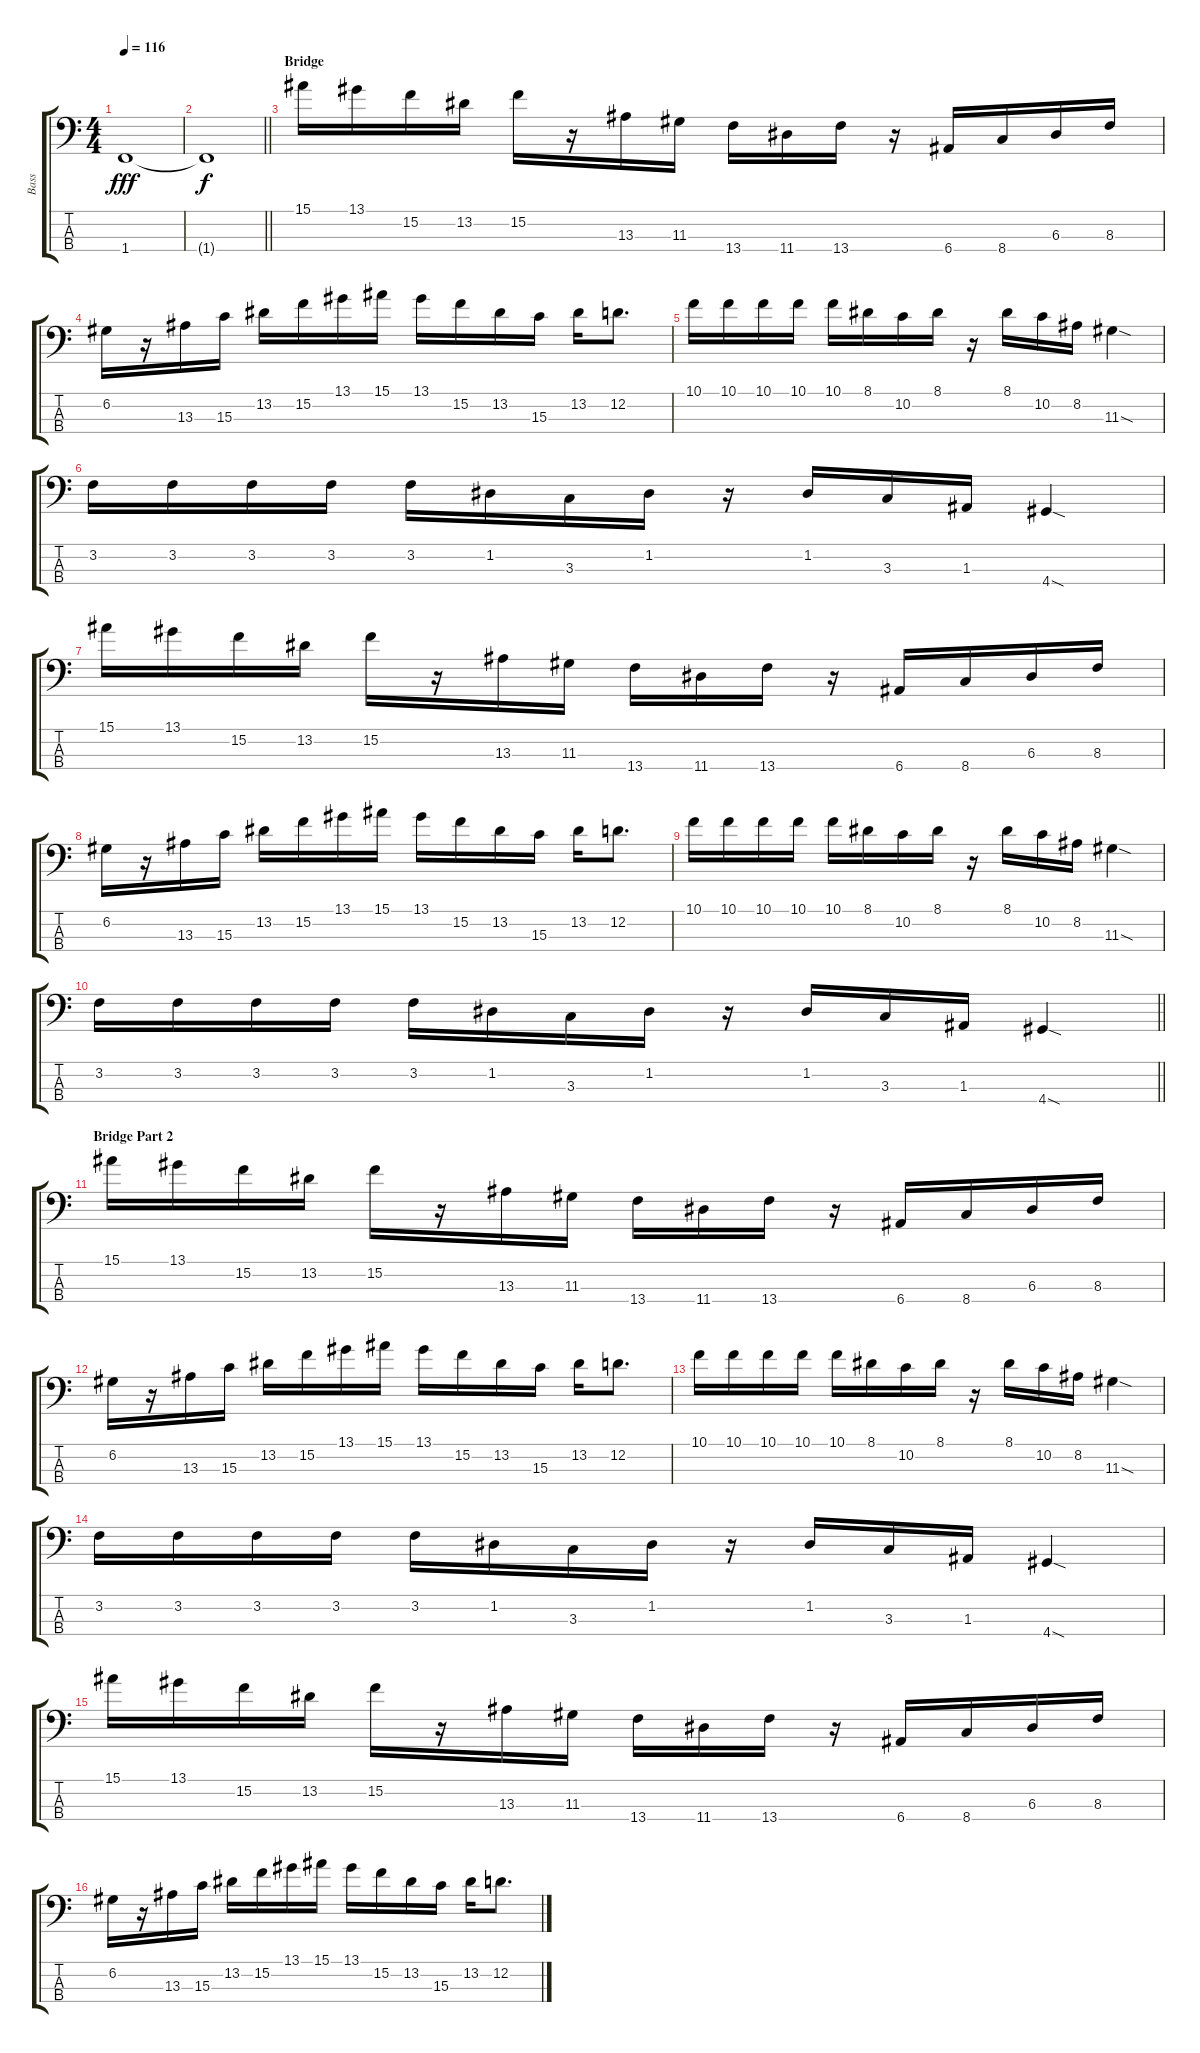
\track ("Bass" "Bass") {instrument electricbassfinger}
\staff {score tabs}
\tuning (G2 D2 A1 E1) {hide}
\ts (4 4)
\tempo 116
\clef f4
\ks c
1.4.1{dy fff} |
\barLineRight lightlight
1.4{t}.1{dy f} |
\section ("" "Bridge")
15.1.16 13.1.16 15.2.16 13.2.16 15.2.16 r.16 13.3.16 11.3.16 13.4.16 11.4.16 13.4.16 r.16 6.4.16 8.4.16 6.3.16 8.3.16 |
6.2.16 r.16 13.3.16 15.3.16 13.2.16 15.2.16 13.1.16 15.1.16 13.1.16 15.2.16 13.2.16 15.3.16 13.2.16 12.2.8{d} |
10.1.16 10.1.16 10.1.16 10.1.16 10.1.16 8.1.16 10.2.16 8.1.16 r.16 8.1.16 10.2.16 8.2.16 11.3{sod}.4 |
3.2.16 3.2.16 3.2.16 3.2.16 3.2.16 1.2.16 3.3.16 1.2.16 r.16 1.2.16 3.3.16 1.3.16 4.4{sod}.4 |
15.1.16 13.1.16 15.2.16 13.2.16 15.2.16 r.16 13.3.16 11.3.16 13.4.16 11.4.16 13.4.16 r.16 6.4.16 8.4.16 6.3.16 8.3.16 |
6.2.16 r.16 13.3.16 15.3.16 13.2.16 15.2.16 13.1.16 15.1.16 13.1.16 15.2.16 13.2.16 15.3.16 13.2.16 12.2.8{d} |
10.1.16 10.1.16 10.1.16 10.1.16 10.1.16 8.1.16 10.2.16 8.1.16 r.16 8.1.16 10.2.16 8.2.16 11.3{sod}.4 |
\barLineRight lightlight
3.2.16 3.2.16 3.2.16 3.2.16 3.2.16 1.2.16 3.3.16 1.2.16 r.16 1.2.16 3.3.16 1.3.16 4.4{sod}.4 |
\section ("" "Bridge Part 2")
15.1.16 13.1.16 15.2.16 13.2.16 15.2.16 r.16 13.3.16 11.3.16 13.4.16 11.4.16 13.4.16 r.16 6.4.16 8.4.16 6.3.16 8.3.16 |
6.2.16 r.16 13.3.16 15.3.16 13.2.16 15.2.16 13.1.16 15.1.16 13.1.16 15.2.16 13.2.16 15.3.16 13.2.16 12.2.8{d} |
10.1.16 10.1.16 10.1.16 10.1.16 10.1.16 8.1.16 10.2.16 8.1.16 r.16 8.1.16 10.2.16 8.2.16 11.3{sod}.4 |
3.2.16 3.2.16 3.2.16 3.2.16 3.2.16 1.2.16 3.3.16 1.2.16 r.16 1.2.16 3.3.16 1.3.16 4.4{sod}.4 |
15.1.16 13.1.16 15.2.16 13.2.16 15.2.16 r.16 13.3.16 11.3.16 13.4.16 11.4.16 13.4.16 r.16 6.4.16 8.4.16 6.3.16 8.3.16 |
6.2.16 r.16 13.3.16 15.3.16 13.2.16 15.2.16 13.1.16 15.1.16 13.1.16 15.2.16 13.2.16 15.3.16 13.2.16 12.2.8{d}
